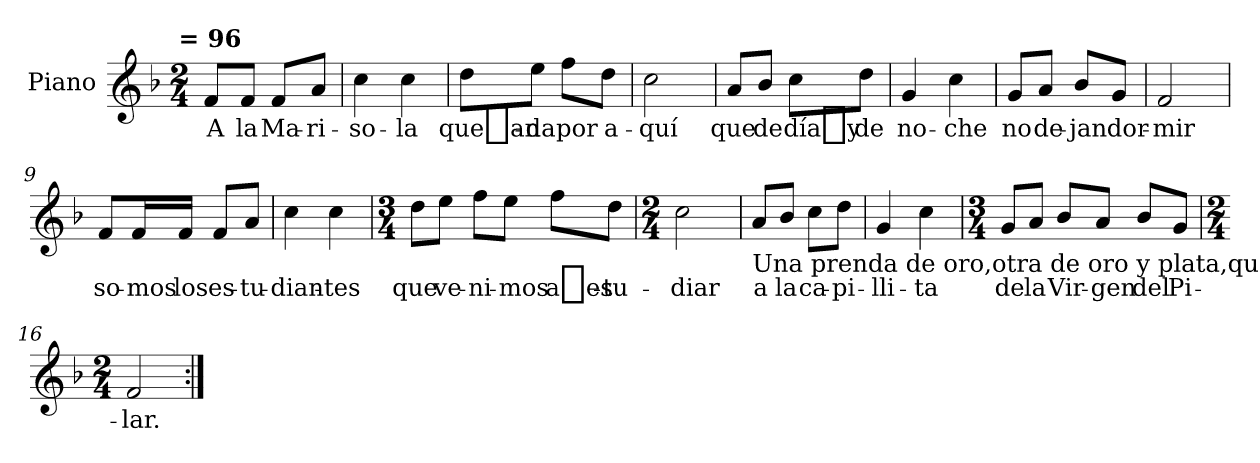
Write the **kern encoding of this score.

**kern	**text
*part1	*part1
*staff1	*staff1
*I"Piano	*
*I'Pno	*
*clefG2	*
*k[b-]	*
*F:	*
!!LO:TX:omd:t= = 96
*M2/4	*
*MM96	*
=1	=1
8f/L	A
8f/J	la
8f/L	Ma-
8a/J	-ri-
=2	=2
4cc\	-so-
4cc\	-la
=3	=3
8dd\L	que_an-
8ee\J	-da
8ff\L	por
8dd\J	a-
=4	=4
2cc\	-quí
=5	=5
8a/L	que
8b-/J	de
8cc\L	día_y
8dd\J	de
=6	=6
4g/	no-
4cc\	-che
=7	=7
8g/L	no
8a/J	de-
8b-/L	-jan
8g/J	dor-
=8	=8
2f/	-mir
!!LO:LB:g=z
=9	=9
8f/L	so-
16f/L	-mos
16f/JJ	los
8f/L	es-
8a/J	-tu-
=10	=10
4cc\	-dian-
4cc\	-tes
=11	=11
*M3/4	*
8dd\L	que
8ee\J	ve-
8ff\L	-ni-
8ee\J	-mos
8ff\L	a_es-
8dd\J	-tu-
=12	=12
*M2/4	*
2cc\	-diar
!!LO:LB:g=z
=13	=13
!LO:TX:b:t=Una prenda de oro,otra de oro y plata,que se quite, quite,esa prenda falsa.	!
8a/L	a
8b-/J	la
8cc\L	ca-
8dd\J	-pi-
=14	=14
4g/	-lli-
4cc\	-ta
=15	=15
*M3/4	*
8g/L	de
8a/J	la
8b-/L	Vir-
8a/J	-gen
8b-/L	del
8g/J	Pi-
=16	=16
*M2/4	*
2f/	-lar.
=:|!	=:|!
*-	*-
